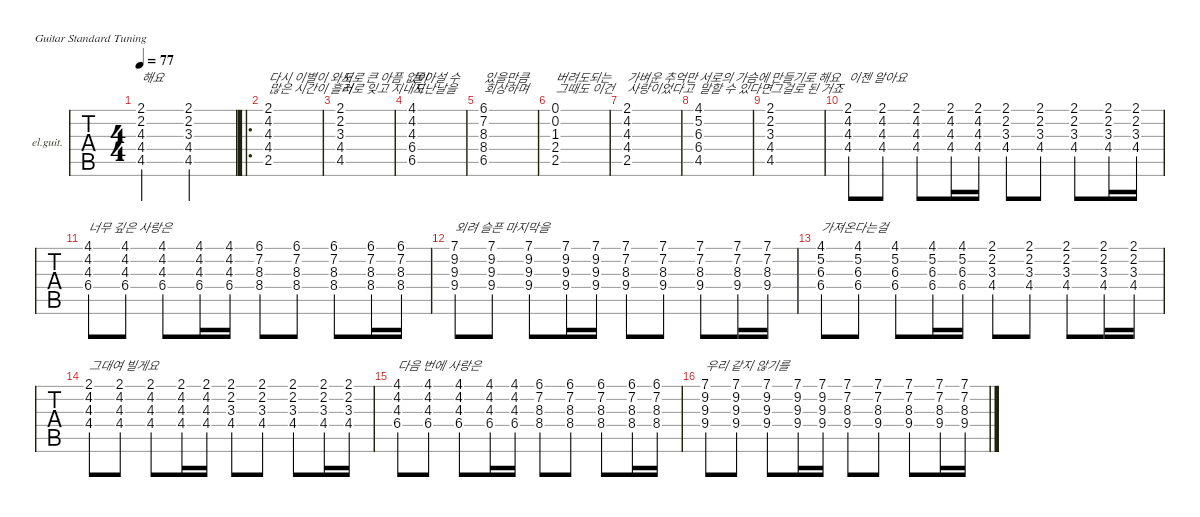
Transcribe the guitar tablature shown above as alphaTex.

\defaultSystemsLayout 4
\hideDynamics
\bracketExtendMode nobrackets
\firstSystemTrackNameOrientation horizontal
\track ("Clean Guitar" "el.guit.") {instrument electricguitarclean}
\staff {tabs}
\tuning (E4 B3 G3 D3 A2 E2)
\ts (4 4)
\tempo 77
\clef g2
\ks c
(4.5{acc #} 4.4{acc #} 4.3 2.2{acc #} 2.1{acc #}).2{txt "해요" dy mf} (4.5{acc #} 4.4{acc #} 3.3{acc #} 2.2{acc #} 2.1{acc #}).2 |
\ro
(2.1{acc #} 4.2{acc #} 4.3 4.4{acc #} 2.5).1{txt "다시 이별이 와도\n많은 시간이 흘러"} |
(4.5{acc #} 4.4{acc #} 3.3{acc #} 2.2{acc #} 2.1{acc #}).1{txt "서로 큰 아픔 없이\n서로 잊고 지내도"} |
(6.5{acc #} 6.4{acc #} 4.3 4.2{acc #} 4.1{acc #}).1{txt "돌아설 수\n지난날을"} |
(6.1{acc #} 7.2{acc #} 8.3{acc #} 8.4{acc #} 6.5{acc #}).1{txt "있을만큼\n회상하며"} |
(2.5 2.4 1.3{acc #} 0.2 0.1).1{txt "버려도되는\n그때도 이건"} |
(2.1{acc #} 4.2{acc #} 4.3 4.4{acc #} 2.5).1{txt "가벼운 추억만\n사랑이었다고"} |
(4.1{acc #} 5.2 6.3{acc #} 6.4{acc #} 4.5{acc #}).1{txt "서로의 가슴에\n말할 수 있다면"} |
(4.5{acc #} 4.4{acc #} 3.3{acc #} 2.2{acc #} 2.1{acc #}).1{txt "만들기로 해요\n그걸로 된 거죠"} |
(4.2{acc #} 4.3 4.4{acc #} 2.1{acc #}).8{txt "이젠 알아요"} (4.2{acc #} 4.3 4.4{acc #} 2.1{acc #}).8 (4.2{acc #} 4.3 4.4{acc #} 2.1{acc #}).8 (4.2{acc #} 4.3 4.4{acc #} 2.1{acc #}).16 (4.2{acc #} 4.3 4.4{acc #} 2.1{acc #}).16 (2.2{acc #} 3.3{acc #} 4.4{acc #} 2.1{acc #}).8 (2.2{acc #} 3.3{acc #} 4.4{acc #} 2.1{acc #}).8 (2.2{acc #} 3.3{acc #} 4.4{acc #} 2.1{acc #}).8 (2.2{acc #} 3.3{acc #} 4.4{acc #} 2.1{acc #}).16 (2.2{acc #} 3.3{acc #} 4.4{acc #} 2.1{acc #}).16 |
(4.2{acc #} 4.3 6.4{acc #} 4.1{acc #}).8{txt "너무 깊은 사랑은"} (4.2{acc #} 4.3 6.4{acc #} 4.1{acc #}).8 (4.2{acc #} 4.3 6.4{acc #} 4.1{acc #}).8 (4.2{acc #} 4.3 6.4{acc #} 4.1{acc #}).16 (4.2{acc #} 4.3 6.4{acc #} 4.1{acc #}).16 (6.1{acc #} 8.3{acc #} 8.4{acc #} 7.2{acc #}).8 (6.1{acc #} 8.3{acc #} 8.4{acc #} 7.2{acc #}).8 (6.1{acc #} 8.3{acc #} 8.4{acc #} 7.2{acc #}).8 (6.1{acc #} 8.3{acc #} 8.4{acc #} 7.2{acc #}).16 (6.1{acc #} 8.3{acc #} 8.4{acc #} 7.2{acc #}).16 |
(7.1 9.3 9.4 9.2{acc #}).8{txt "외려 슬픈 마지막을"} (7.1 9.3 9.4 9.2{acc #}).8 (7.1 9.3 9.4 9.2{acc #}).8 (7.1 9.3 9.4 9.2{acc #}).16 (7.1 9.3 9.4 9.2{acc #}).16 (7.1 8.3{acc #} 9.4 7.2{acc #}).8 (7.1 8.3{acc #} 9.4 7.2{acc #}).8 (7.1 8.3{acc #} 9.4 7.2{acc #}).8 (7.1 8.3{acc #} 9.4 7.2{acc #}).16 (7.1 8.3{acc #} 9.4 7.2{acc #}).16 |
(4.1{acc #} 5.2 6.3{acc #} 6.4{acc #}).8{txt "가져온다는걸"} (4.1{acc #} 6.3{acc #} 6.4{acc #} 5.2).8 (4.1{acc #} 6.3{acc #} 6.4{acc #} 5.2).8 (4.1{acc #} 6.3{acc #} 6.4{acc #} 5.2).16 (4.1{acc #} 6.3{acc #} 6.4{acc #} 5.2).16 (2.2{acc #} 3.3{acc #} 4.4{acc #} 2.1{acc #}).8 (2.2{acc #} 3.3{acc #} 4.4{acc #} 2.1{acc #}).8 (2.2{acc #} 3.3{acc #} 4.4{acc #} 2.1{acc #}).8 (2.2{acc #} 3.3{acc #} 4.4{acc #} 2.1{acc #}).16 (2.2{acc #} 3.3{acc #} 4.4{acc #} 2.1{acc #}).16 |
(4.2{acc #} 4.3 4.4{acc #} 2.1{acc #}).8{txt "그대여 빌게요"} (4.2{acc #} 4.3 4.4{acc #} 2.1{acc #}).8 (4.2{acc #} 4.3 4.4{acc #} 2.1{acc #}).8 (4.2{acc #} 4.3 4.4{acc #} 2.1{acc #}).16 (4.2{acc #} 4.3 4.4{acc #} 2.1{acc #}).16 (2.2{acc #} 3.3{acc #} 4.4{acc #} 2.1{acc #}).8 (2.2{acc #} 3.3{acc #} 4.4{acc #} 2.1{acc #}).8 (2.2{acc #} 3.3{acc #} 4.4{acc #} 2.1{acc #}).8 (2.2{acc #} 3.3{acc #} 4.4{acc #} 2.1{acc #}).16 (2.2{acc #} 3.3{acc #} 4.4{acc #} 2.1{acc #}).16 |
(4.2{acc #} 4.3 6.4{acc #} 4.1{acc #}).8{txt "다음 번에 사랑은"} (4.2{acc #} 4.3 6.4{acc #} 4.1{acc #}).8 (4.2{acc #} 4.3 6.4{acc #} 4.1{acc #}).8 (4.2{acc #} 4.3 6.4{acc #} 4.1{acc #}).16 (4.2{acc #} 4.3 6.4{acc #} 4.1{acc #}).16 (6.1{acc #} 8.3{acc #} 8.4{acc #} 7.2{acc #}).8 (6.1{acc #} 8.3{acc #} 8.4{acc #} 7.2{acc #}).8 (6.1{acc #} 8.3{acc #} 8.4{acc #} 7.2{acc #}).8 (6.1{acc #} 8.3{acc #} 8.4{acc #} 7.2{acc #}).16 (6.1{acc #} 8.3{acc #} 8.4{acc #} 7.2{acc #}).16 |
(7.1 9.3 9.4 9.2{acc #}).8{txt "우리 같지 않기를"} (7.1 9.3 9.4 9.2{acc #}).8 (7.1 9.3 9.4 9.2{acc #}).8 (7.1 9.3 9.4 9.2{acc #}).16 (7.1 9.3 9.4 9.2{acc #}).16 (7.1 8.3{acc #} 9.4 7.2{acc #}).8 (7.1 8.3{acc #} 9.4 7.2{acc #}).8 (7.1 8.3{acc #} 9.4 7.2{acc #}).8 (7.1 8.3{acc #} 9.4 7.2{acc #}).16 (7.1 8.3{acc #} 9.4 7.2{acc #}).16
